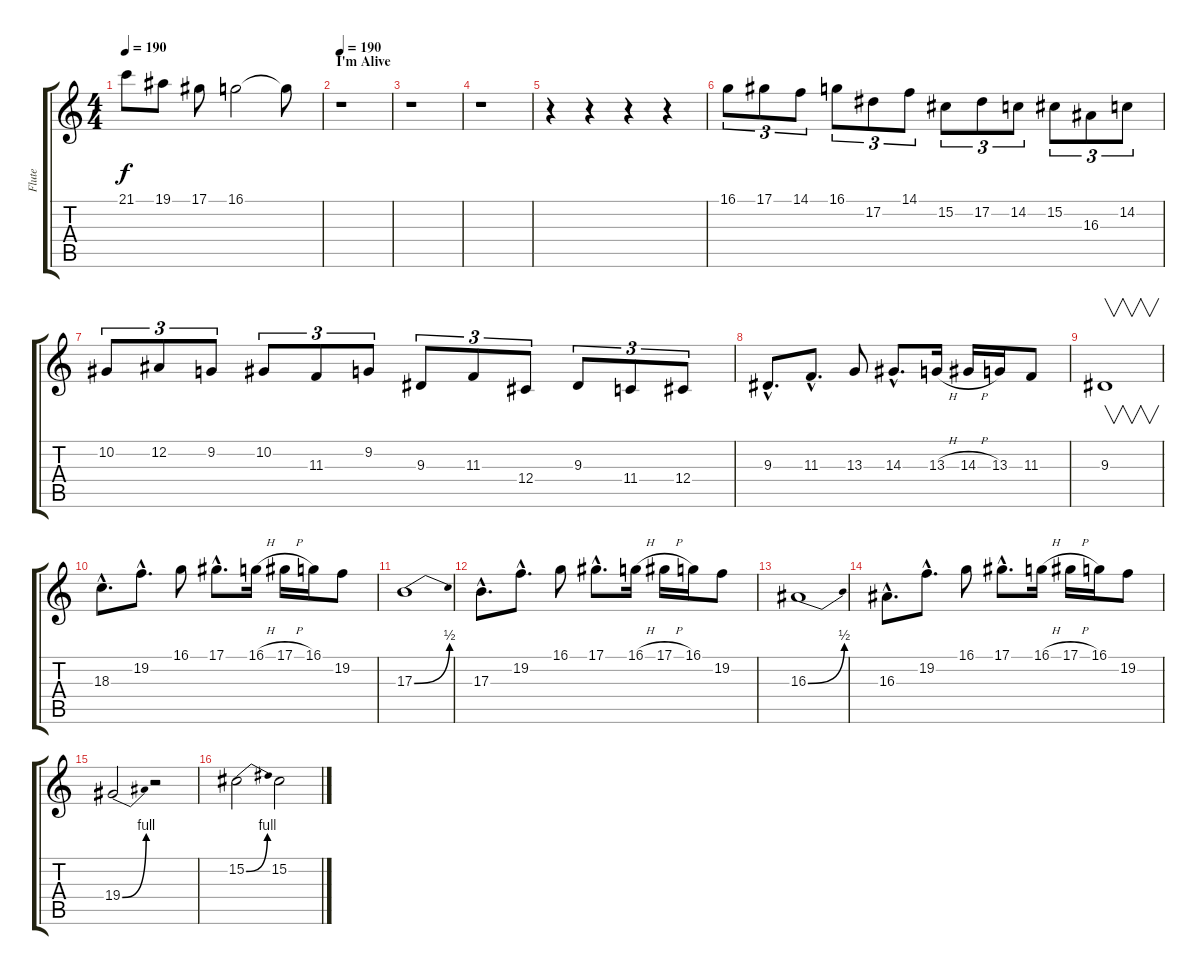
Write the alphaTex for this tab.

\track ("Flute" "Flute") {instrument flute}
\staff {score tabs}
\tuning (Eb4 Bb3 Gb3 Db3 Ab2 Eb2) {hide}
\ts (4 4)
\tempo 190
\clef g2
\ks c
21.1{t}.8{dy f} 19.1.8 17.1.8 16.1.2 16.1{t}.8 |
\section ("" "I'm Alive")
\tempo 190
r.1 |
r.1 |
r.1 |
r.4 r.4 r.4 r.4{balance 0} |
16.1.8{tu (3 2) balance 16 instrument fiddle} 17.1.8{tu (3 2)} 14.1.8{tu (3 2)} 16.1.8{tu (3 2)} 17.2.8{tu (3 2)} 14.1.8{tu (3 2)} 15.2.8{tu (3 2)} 17.2.8{tu (3 2)} 14.2.8{tu (3 2)} 15.2.8{tu (3 2)} 16.3.8{tu (3 2)} 14.2.8{tu (3 2)} |
10.2.8{tu (3 2)} 12.2.8{tu (3 2)} 9.2.8{tu (3 2)} 10.2.8{tu (3 2)} 11.3.8{tu (3 2)} 9.2.8{tu (3 2)} 9.3.8{tu (3 2)} 11.3.8{tu (3 2)} 12.4.8{tu (3 2)} 9.3.8{tu (3 2)} 11.4.8{tu (3 2)} 12.4.8{tu (3 2)} |
9.3{hac}.8{d balance 11} 11.3{hac}.8{d} 13.3.8 14.3{hac}.8{d} 13.3{h}.16 14.3{h}.16 13.3.16 11.3.8 |
9.3.1{v} |
18.3{hac}.8{d balance 11 instrument flute} 19.2{hac}.8{d} 16.1.8 17.1{hac}.8{d} 16.1{h}.16 17.1{h}.16 16.1.16 19.2.8 |
17.3{be (bend 0 0 60 2)}.1 |
17.3{hac}.8{d} 19.2{hac}.8{d} 16.1.8 17.1{hac}.8{d} 16.1{h}.16 17.1{h}.16 16.1.16 19.2.8 |
16.3{be (bend 0 0 60 2)}.1 |
16.3{hac}.8{d} 19.2{hac}.8{d} 16.1.8 17.1{hac}.8{d} 16.1{h}.16 17.1{h}.16 16.1.16 19.2.8 |
19.4{be (bend 0 0 60 4)}.2 r.2 |
15.2{be (bend 0 0 60 4)}.2{balance 0} 15.2.2{balance 16}
